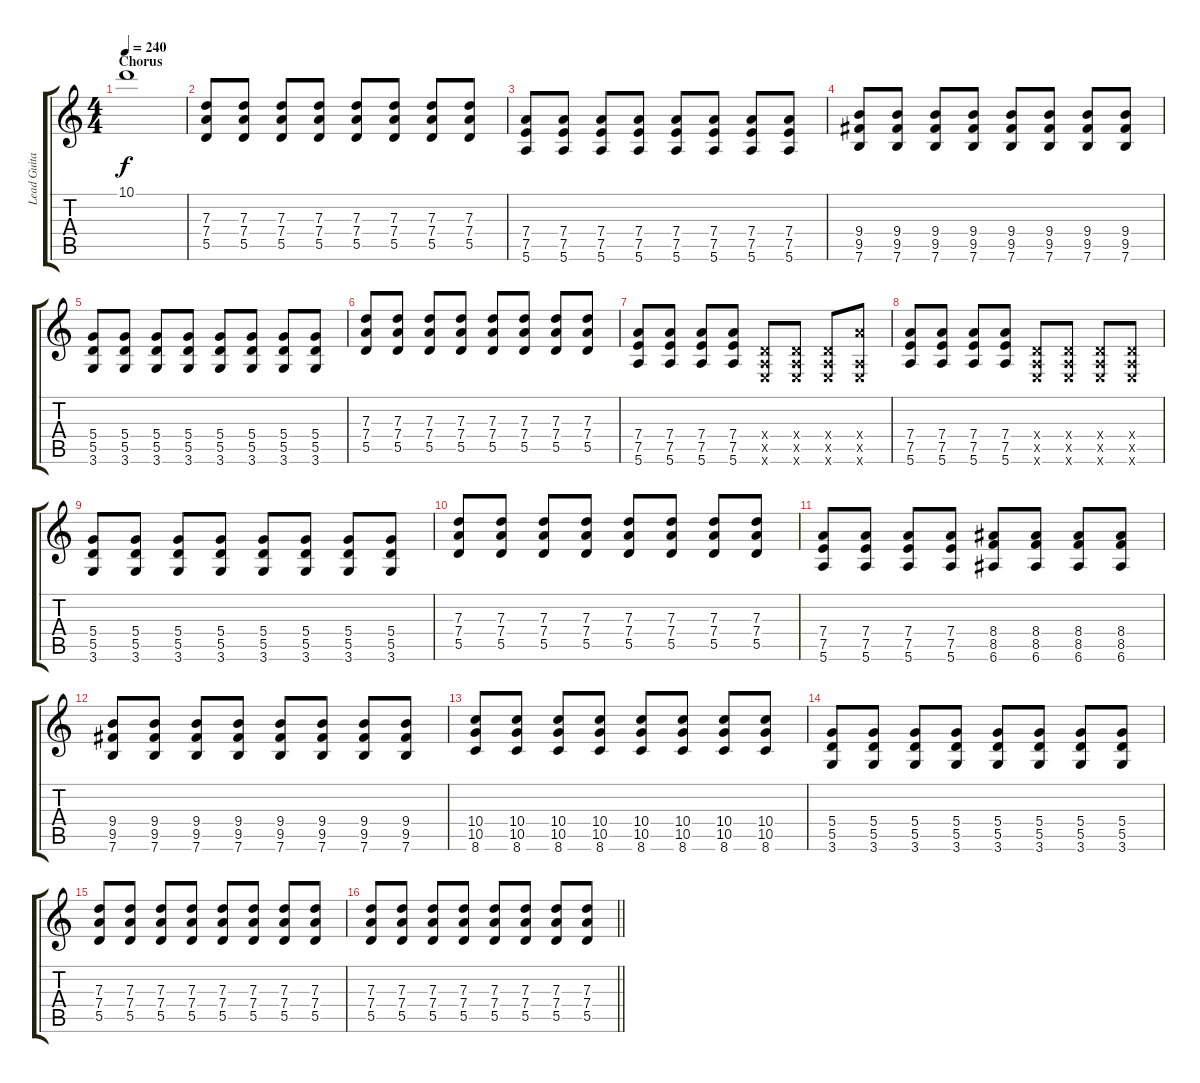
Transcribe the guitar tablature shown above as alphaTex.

\track ("Lead Guitar" "Lead Guita") {instrument overdrivenguitar}
\staff {score tabs}
\tuning (E4 B3 G3 D3 A2 E2) {hide}
\ts (4 4)
\section ("" "Chorus")
\tempo 240
\clef g2
\ks c
10.1{t}.1{dy f} |
(7.3 7.4 5.5).8 (7.3 7.4 5.5).8 (7.3 7.4 5.5).8 (7.3 7.4 5.5).8 (7.3 7.4 5.5).8 (7.3 7.4 5.5).8 (7.3 7.4 5.5).8 (7.3 7.4 5.5).8 |
(7.4 7.5 5.6).8 (7.4 7.5 5.6).8 (7.4 7.5 5.6).8 (7.4 7.5 5.6).8 (7.4 7.5 5.6).8 (7.4 7.5 5.6).8 (7.4 7.5 5.6).8 (7.4 7.5 5.6).8 |
(9.4 9.5 7.6).8 (9.4 9.5 7.6).8 (9.4 9.5 7.6).8 (9.4 9.5 7.6).8 (9.4 9.5 7.6).8 (9.4 9.5 7.6).8 (9.4 9.5 7.6).8 (9.4 9.5 7.6).8 |
(5.4 5.5 3.6).8 (5.4 5.5 3.6).8 (5.4 5.5 3.6).8 (5.4 5.5 3.6).8 (5.4 5.5 3.6).8 (5.4 5.5 3.6).8 (5.4 5.5 3.6).8 (5.4 5.5 3.6).8 |
(7.3 7.4 5.5).8 (7.3 7.4 5.5).8 (7.3 7.4 5.5).8 (7.3 7.4 5.5).8 (7.3 7.4 5.5).8 (7.3 7.4 5.5).8 (7.3 7.4 5.5).8 (7.3 7.4 5.5).8 |
(7.4 7.5 5.6).8 (7.4 7.5 5.6).8 (7.4 7.5 5.6).8 (7.4 7.5 5.6).8 (0.4{x} 0.5{x} 0.6{x}).8 (0.4{x} 0.5{x} 0.6{x}).8 (0.4{x} 0.5{x} 0.6{x}).8 (7.4{x} 0.5{x} 0.6{x}).8 |
(7.4 7.5 5.6).8 (7.4 7.5 5.6).8 (7.4 7.5 5.6).8 (7.4 7.5 5.6).8 (0.4{x} 0.5{x} 0.6{x}).8 (0.4{x} 0.5{x} 0.6{x}).8 (0.4{x} 0.5{x} 0.6{x}).8 (0.4{x} 0.5{x} 0.6{x}).8 |
(5.4 5.5 3.6).8 (5.4 5.5 3.6).8 (5.4 5.5 3.6).8 (5.4 5.5 3.6).8 (5.4 5.5 3.6).8 (5.4 5.5 3.6).8 (5.4 5.5 3.6).8 (5.4 5.5 3.6).8 |
(7.3 7.4 5.5).8 (7.3 7.4 5.5).8 (7.3 7.4 5.5).8 (7.3 7.4 5.5).8 (7.3 7.4 5.5).8 (7.3 7.4 5.5).8 (7.3 7.4 5.5).8 (7.3 7.4 5.5).8 |
(7.4 7.5 5.6).8 (7.4 7.5 5.6).8 (7.4 7.5 5.6).8 (7.4 7.5 5.6).8 (8.4 8.5 6.6).8 (8.4 8.5 6.6).8 (8.4 8.5 6.6).8 (8.4 8.5 6.6).8 |
(9.4 9.5 7.6).8 (9.4 9.5 7.6).8 (9.4 9.5 7.6).8 (9.4 9.5 7.6).8 (9.4 9.5 7.6).8 (9.4 9.5 7.6).8 (9.4 9.5 7.6).8 (9.4 9.5 7.6).8 |
(10.4 10.5 8.6).8 (10.4 10.5 8.6).8 (10.4 10.5 8.6).8 (10.4 10.5 8.6).8 (10.4 10.5 8.6).8 (10.4 10.5 8.6).8 (10.4 10.5 8.6).8 (10.4 10.5 8.6).8 |
(5.4 5.5 3.6).8 (5.4 5.5 3.6).8 (5.4 5.5 3.6).8 (5.4 5.5 3.6).8 (5.4 5.5 3.6).8 (5.4 5.5 3.6).8 (5.4 5.5 3.6).8 (5.4 5.5 3.6).8 |
(7.3 7.4 5.5).8 (7.3 7.4 5.5).8 (7.3 7.4 5.5).8 (7.3 7.4 5.5).8 (7.3 7.4 5.5).8 (7.3 7.4 5.5).8 (7.3 7.4 5.5).8 (7.3 7.4 5.5).8 |
\barLineRight lightlight
(7.3 7.4 5.5).8 (7.3 7.4 5.5).8 (7.3 7.4 5.5).8 (7.3 7.4 5.5).8 (7.3 7.4 5.5).8 (7.3 7.4 5.5).8 (7.3 7.4 5.5).8 (7.3 7.4 5.5).8
